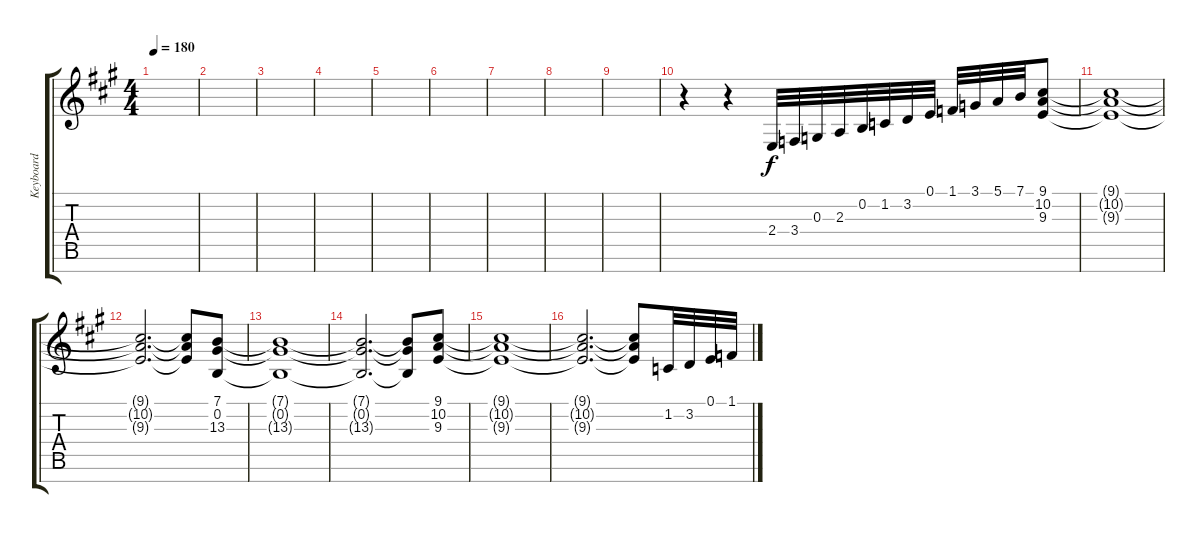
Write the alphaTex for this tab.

\track ("Keyboard" "Keyboard") {instrument pad3polysynth}
\staff {score tabs}
\tuning (E4 B3 G3 D3 A2 E2 B1) {hide}
\ts (4 4)
\tempo 180
\clef g2
\ks a
|
|
|
|
|
|
|
|
|
r.4 r.4 2.4.32 3.4.32 0.3.32 2.3.32 0.2.32 1.2.32 3.2.32 0.1.32 1.1.32 3.1.32 5.1.32 7.1.32 (9.1 10.2 9.3).8 |
(9.1{t} 10.2{t} 9.3{t}).1 |
(9.1{t} 10.2{t} 9.3{t}).2{d} (9.1{t} 10.2{t} 9.3{t}).8 (7.1 0.2 13.3).8 |
(7.1{t} 0.2{t} 13.3{t}).1 |
(7.1{t} 0.2{t} 13.3{t}).2{d} (7.1{t} 0.2{t} 13.3{t}).8 (9.1 10.2 9.3).8 |
(9.1{t} 10.2{t} 9.3{t}).1 |
(9.1{t} 10.2{t} 9.3{t}).2{d} (9.1{t} 10.2{t} 9.3{t}).8 1.2.32 3.2.32 0.1.32 1.1.32
